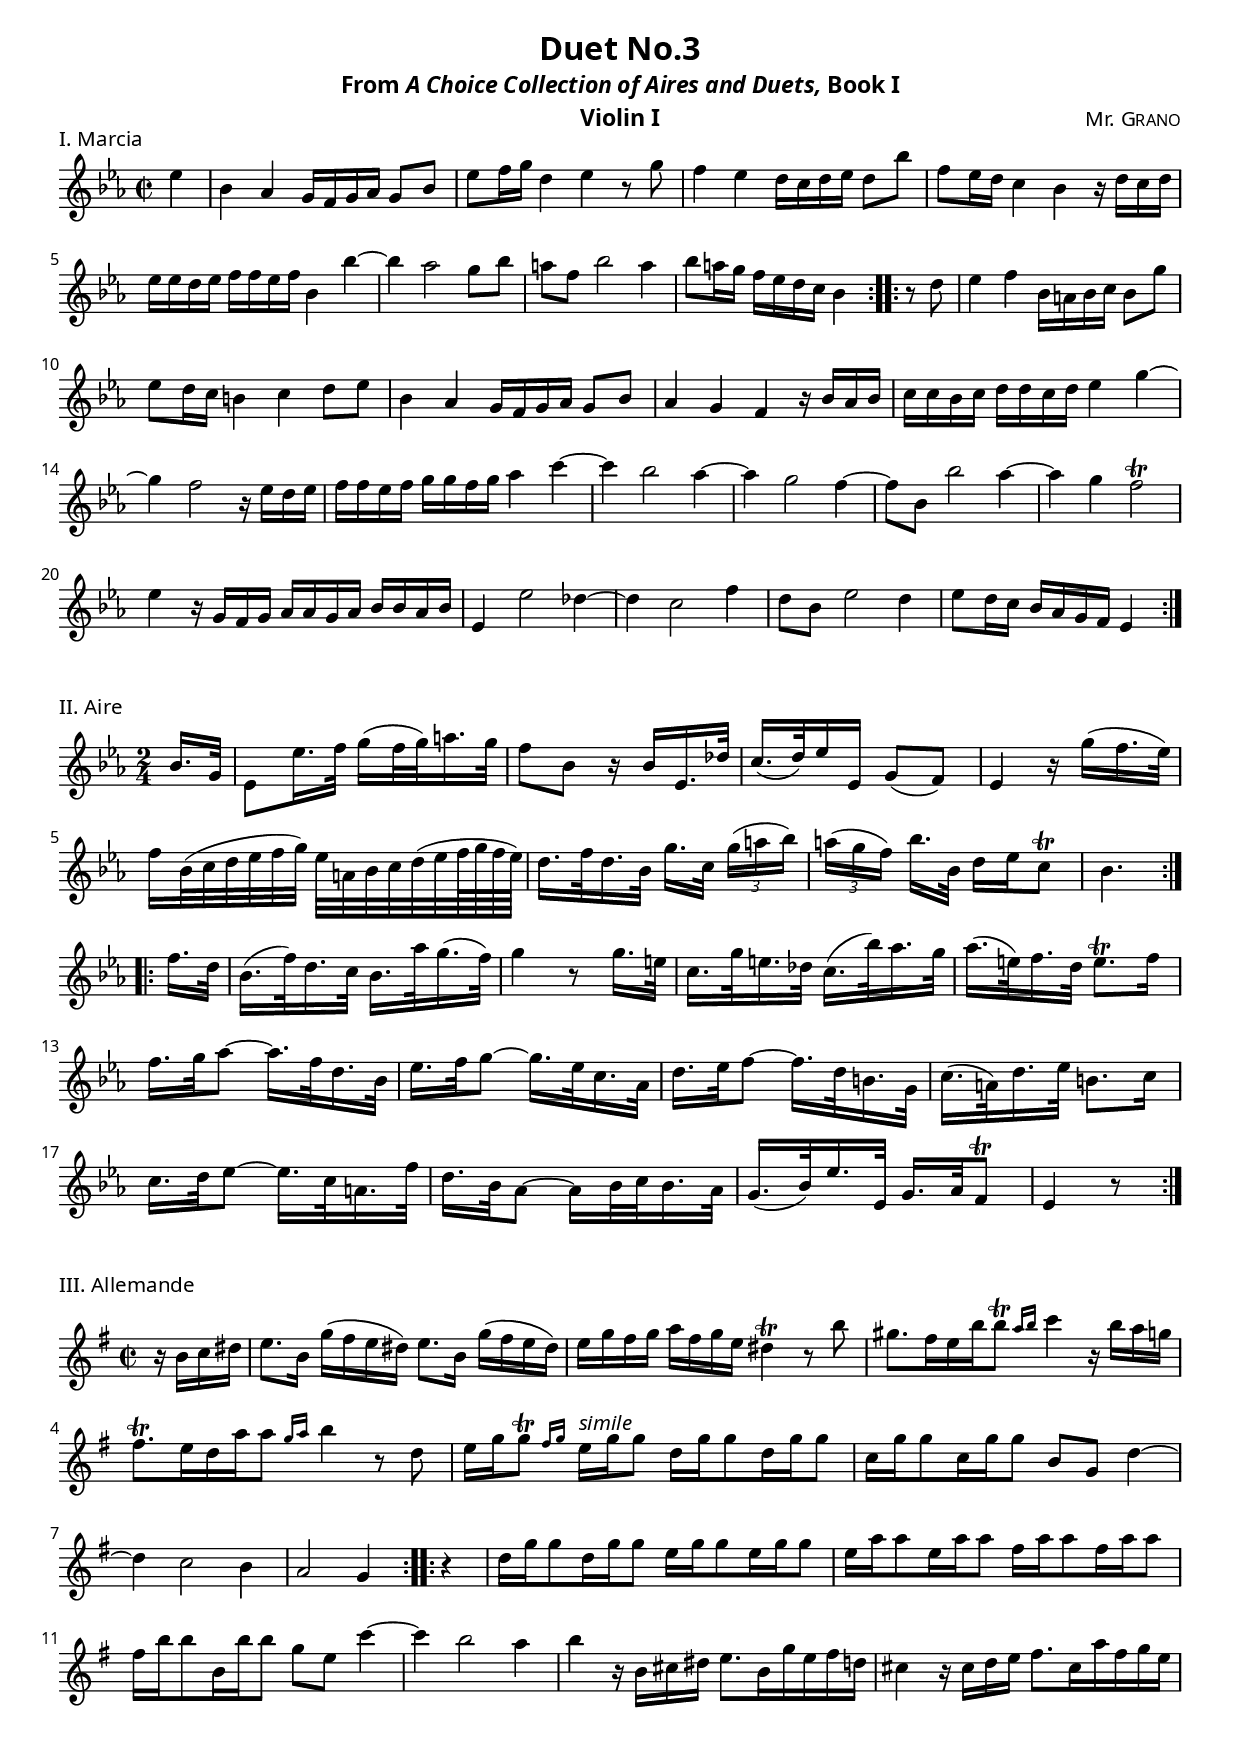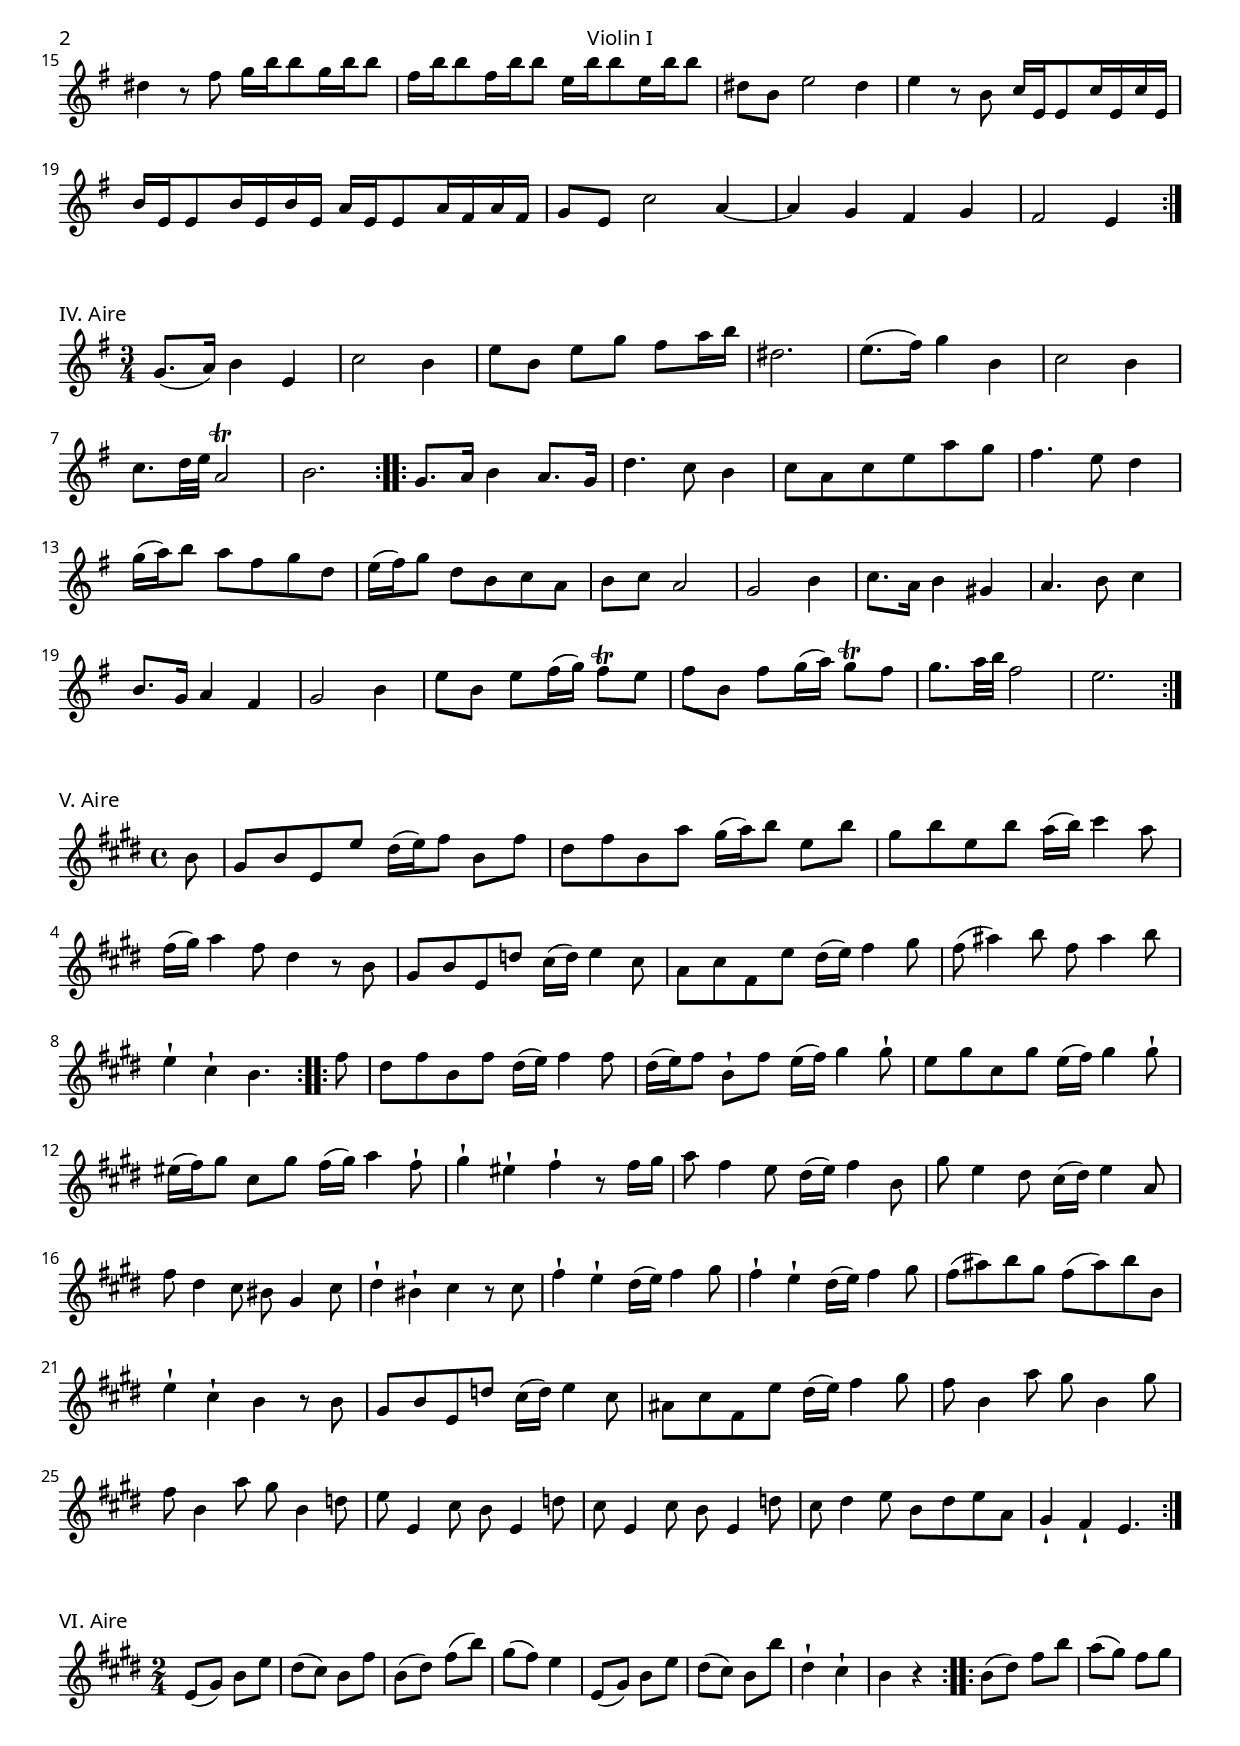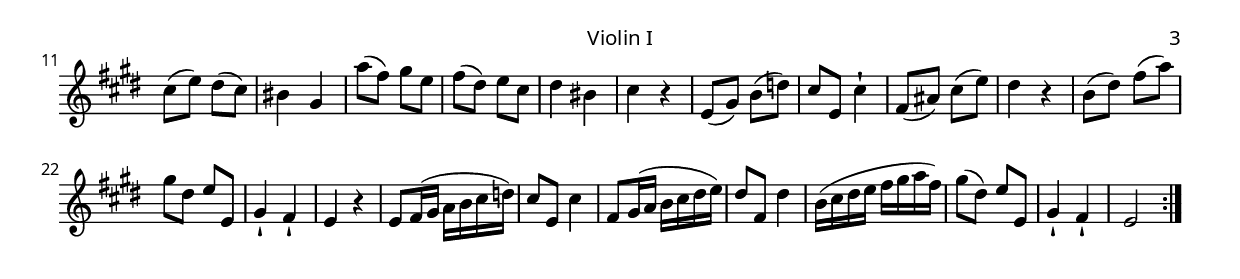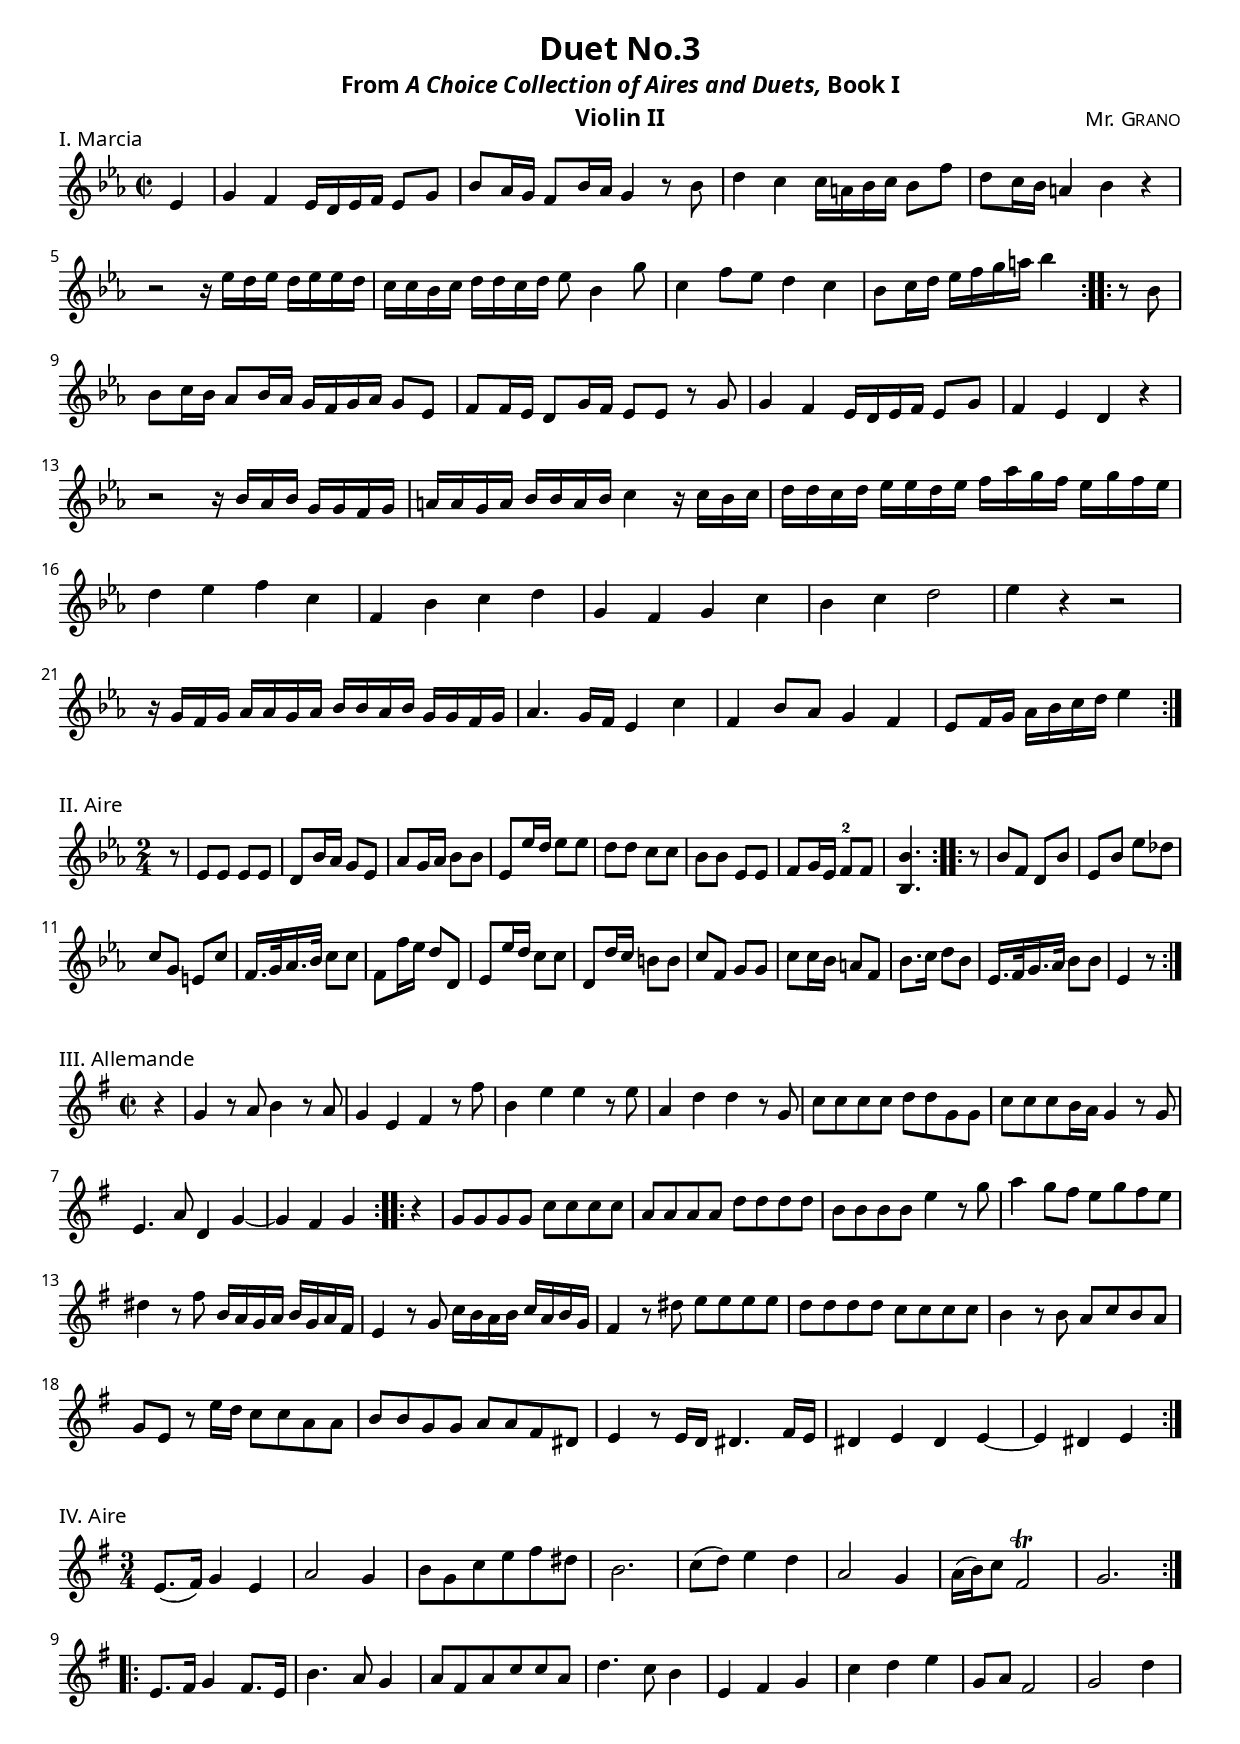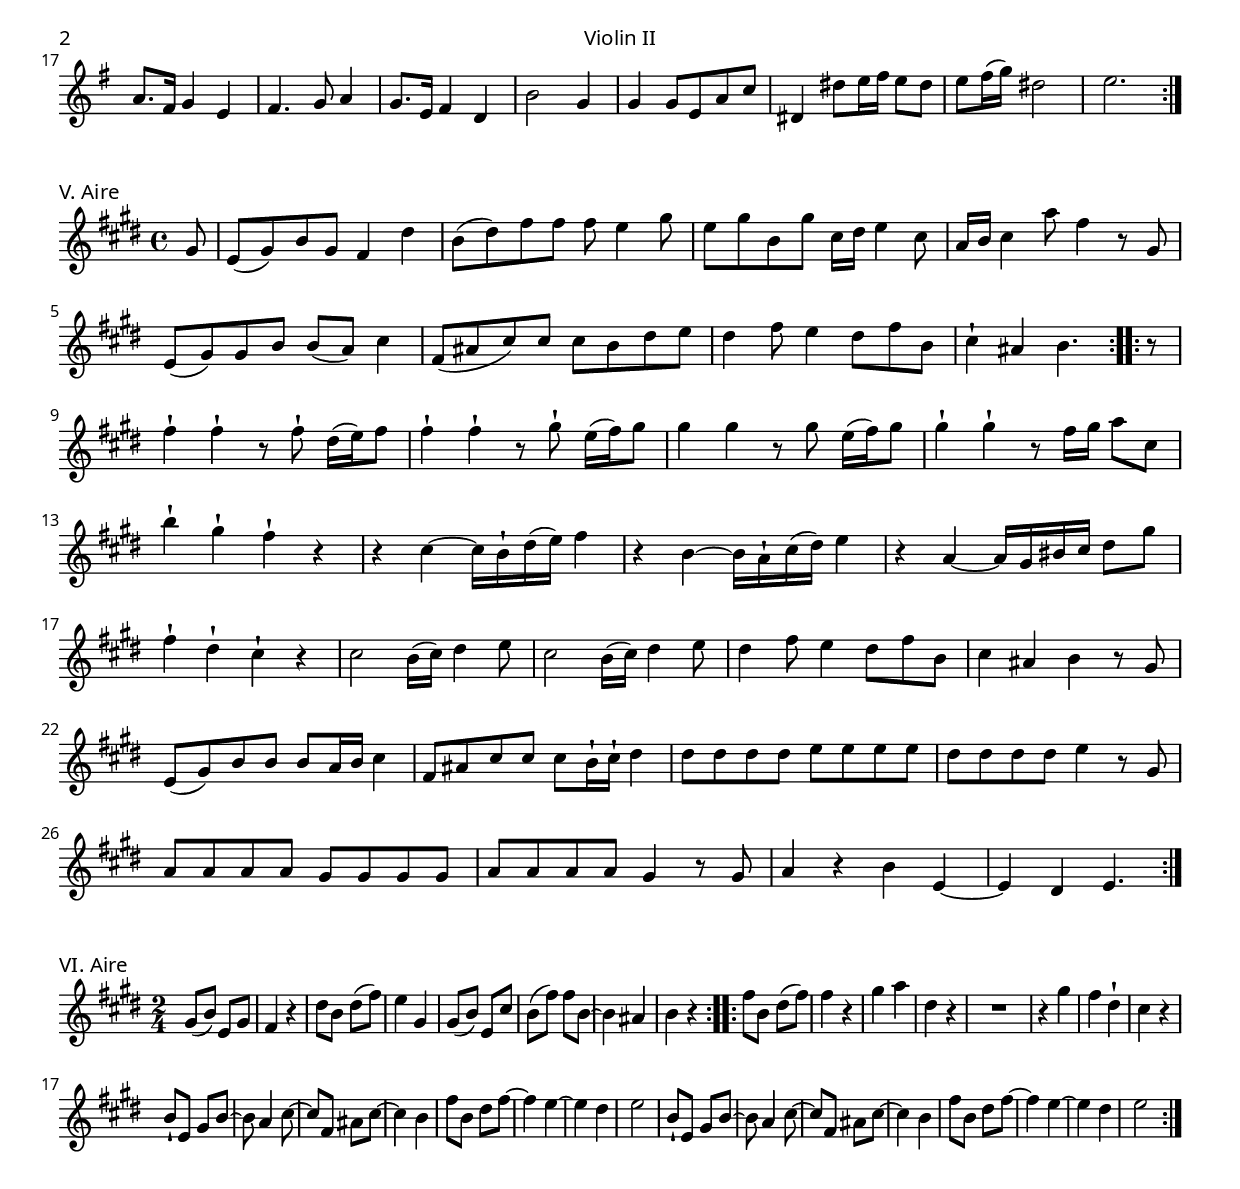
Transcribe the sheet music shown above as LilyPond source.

\version "2.14.2"

\include "../../globalstuff.ly"

\header {
	title = "Duet No.3"
	subtitle = \markup { From \italic { A Choice Collection of Aires and Duets, } Book I }
	composer = \markup { Mr. \smallCaps{Grano} }
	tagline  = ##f
}

% I. Marcia
ga = {
	\clef treble
	\time 2/2
	\key ees \major
}

nAa = \relative c'' {
	\repeat volta 2 {
		\partial 4 ees4
		bes4 aes g16[ f g aes] g8 bes
		ees8 f16 g d4 ees r8 g
		f4 ees d16[ c d ees] d8 bes'
		f8 ees16 d c4 bes r16 d c d
		ees16[ ees d ees] f[ f ees f] bes,4 bes' ~
		bes4 aes2 g8 bes
		a8 f bes2 a4
		bes8[ a16 g] f[ ees d c] bes4
	}
	\repeat volta 2 {
		r8 d8
		ees4 f bes,16[ a bes c] bes8 g'
		ees8 d16 c b4 c d8 ees
		bes4 aes g16[ f g aes] g8 bes
		aes4 g f r16 bes16 aes bes
		c16[ c bes c] d[ d c d] ees4 g ~
		g4 f2 r16 ees d ees
		f16[ f ees f] g[ g f g] aes4 c ~
		c4 bes2 aes4 ~
		aes4 g2 f4 ~
		f8 bes, bes'2 aes4 ~
		aes4 g f2\trill
		ees4 r16 g,[ f g] aes[ aes g aes] bes[ bes aes bes]
		ees,4 ees'2 des4 ~
		des4 c2 f4
		d8 bes ees2 d4
		ees8[ d16 c] bes[ aes g f] ees4
	}
}

nBa = \relative c' {
	\repeat volta 2 {
		\partial 4 ees4
		g f ees16[ d ees f] ees8 g
		bes8[ aes16 g] f8[ bes16 aes] g4 r8 bes
		d4 c c16[ a bes c] bes8 f'
		d8 c16 bes a4 bes r
		r2 r16 ees16[ d ees] d[ ees ees d]
		c16[ c bes c] d[ d c d] ees8 bes4 g'8
		c,4 f8 ees d4 c
		bes8[ c16 d] ees[ f g a] bes4
	}
	\repeat volta 2 {
		r8 bes,
		bes8[ c16 bes] aes8[ bes16 aes] g[ f g aes] g8[ ees]
		f8[ f16 ees] d8[ g16 f] ees8 ees r g
		g4 f ees16[ d ees f] ees8 g
		f4 ees d r
		r2 r16 bes'[ aes bes] g[ g f g]
		a16[ a g a] bes[ bes a bes] c4 r16 c bes c
		d16[ d c d] ees[ ees d ees] f[ aes g f] ees[ g f ees]
		d4 ees f c
		f,4 bes c d
		g,4 f g c
		bes4 c d2
		ees4 r r2
		r16 g,[ f g] aes[ aes g aes] bes[ bes aes bes] g[ g f g]
		aes4. g16 f ees4 c'
		f,4 bes8 aes g4 f
		ees8[ f16 g] aes[ bes c d] ees4
	}
}

% II. Aire
gb = {
	\clef treble
	\time 2/4
	\key ees \major
}

nAb = \relative c'' {
	\repeat volta 2 {
		\partial 8 bes16. g32
		ees8 ees'16. f32 g16( f32 g) a16. g32
		f8 bes, r16 bes ees,16. des'32
		c16.( d32) ees16 ees, g8( f) ees4 r16 g'( f16. ees32)
		f16 bes,32( c d ees f g) ees a, bes c d( ees f64 g f ees)
		d16. f32 d16. bes32 g'16. c,32 \times 2/3 { g'16[( a bes)] }
		\times 2/3 { a16[( g f)] } bes16. bes,32 d16 ees c8\trill
		bes4.
	}
	\repeat volta 2 {
		f'16. d32
		bes16.( f'32) d16. c32 bes16. aes'32 g16.( f32)
		g4 r8 g16. e32
		c16. g'32 e16. des32 c16.( bes'32) aes16. g32
		aes16.( e32) f16. d32 e8.\trill f16
		f16. g32 aes8 ~ aes16. f32 d16. bes32
		ees16. f32 g8 ~ g16. ees32 c16. aes32
		d16. ees32 f8 ~ f16. d32 b16. g32
		c16.( a32) d16. ees32 b8. c16
		c16. d32 ees8 ~ ees16. c32 a16. f'32
		d16. bes32 aes8 ~ aes16 bes32 c bes16. aes32
		g16.( bes32) ees16. ees,32 g16. aes32 f8\trill
		ees4 r8
	}
}

nBb = \relative c' {
	\repeat volta 2 {
		\partial 8 r8
		ees8 ees ees ees
		d8 bes'16 aes g8 ees
		aes8 g16 aes bes8 bes
		ees,8 ees'16 d ees8 ees
		d8 d c c
		bes8 bes ees, ees
		f8 g16 ees f8-2 f
		<bes, bes'>4.
	}
	\repeat volta 2 {
		r8
		bes'8 f d bes'
		ees,8 bes' ees des
		c8 g e c'
		f,16. g32 aes16. bes32 c8 c
		f,8 f'16 ees d8 d,
		ees8 ees'16 d c8 c
		d,8 d'16 c b8 b
		c8 f, g g
		c8 c16 bes a8 f
		bes8. c16 d8 bes
		ees,16. f32 g16. aes32 bes8 bes
		ees,4 r8
	}
}

% . Allemande
gc = {
	\clef treble
	\time 2/2
	\key e \minor
}

nAc = \relative c'' {
	\repeat volta 2 {
		\partial 4 r16 b c dis
		e8.[ b16] g'( fis e dis) e8.[ b16] g'( fis e dis)
		e16[ g fis g] a[ fis g e] dis4\trill r8 b'
		gis8. fis16 e b' \afterGrace b8\trill { a16[ b] } c4 r16 b a g
		fis8.\trill e16 d a' \afterGrace a8 { g16[ a] } b4 r8 d,
		e16 g \afterGrace g8\trill { fis16[ g] } e16^\markup\italic{simile} g g8 d16 g g8 d16 g g8
		c,16 g' g8 c,16 g' g8 b, g d'4 ~
		d4 c2 b4
		a2 g4
	}
	\repeat volta 2 {
		r4
		d'16 g g8 d16 g g8 e16 g g8 e16 g g8
		e16 a a8 e16 a a8 fis16 a a8 fis16 a a8
		fis16 b b8 b,16 b' b8 g e c'4 ~
		c4 b2 a4
		b4 r16 b, cis dis e8. b16 g' e fis d
		cis4 r16 cis d e fis8. cis16 a' fis g e
		dis4 r8 fis g16 b b8 g16 b b8
		fis16 b b8 fis16 b b8 e,16 b' b8 e,16 b' b8
		dis,8 b e2 dis4
		e4 r8 b c16 e, e8 c'16 e, c' e,
		b'16 e, e8 b'16 e, b' e, a e e8 a16 fis a fis
		g8 e c'2 a4 ~
		a4 g fis g
		fis2 e4
	}
}

nBc = \relative c'' {
	\repeat volta 2 {
		\partial 4 r4
		g4 r8 a b4 r8 a
		g4 e fis r8 fis'
		b,4 e e r8 e
		a,4 d d r8 g,
		c8 c c c d d g, g
		c8 c c b16 a g4 r8 g
		e4. a8 d,4 g ~
		g4 fis g4
	}
	\repeat volta 2 {
		r4
		g8 g g g c c c c
		a8 a a a d d d d
		b8 b b b e4 r8 g
		a4 g8 fis e g fis e
		dis4 r8 fis b,16[ a g a] b[ g a fis]
		e4 r8 g c16[ b a b] c[ a b g]
		fis4 r8 dis' e e e e
		d8 d d d c c c c
		b4 r8 b a c b a
		g8 e r e'16 d c8 c a a
		b8 b g g a a fis dis
		e4 r8 e16 d dis4. fis16 e
		dis4 e dis e ~
		e4 dis e
	}
}

% IV. Aire
gd = {
	\clef treble
	\time 3/4
	\key e \minor
}

nAd = \relative c'' {
	\repeat volta 2 {
		g8.( a16) b4 e,
		c'2 b4
		e8 b e g fis a16 b
		dis,2.
		e8.( fis16) g4 b,
		c2 b4
		c8. d32 e a,2\trill
		b2.
	}
	\repeat volta 2 {
		g8. a16 b4 a8. g16
		d'4. c8 b4
		c8 a c e a g
		fis4. e8 d4
		g16( a) b8 a fis g d
		e16( fis) g8 d b c a
		b8 c a2
		g2 b4
		c8. a16 b4 gis
		a4. b8 c4
		b8. g16 a4 fis
		g2 b4
		e8 b e fis16( g) fis8\trill e
		fis8 b, fis' g16( a) g8\trill fis
		g8. a32 b fis2
		e2.
	}
}

nBd = \relative c' {
	\repeat volta 2 {
		e8.( fis16) g4 e
		a2 g4
		b8 g c e fis dis
		b2.
		c8( d) e4 d
		a2 g4
		a16( b) c8 fis,2\trill
		g2.
	}
	\repeat volta 2 {
		e8. fis16 g4 fis8. e16
		b'4. a8 g4
		a8 fis a c c a
		d4. c8 b4
		e,4 fis g
		c4 d e
		g,8 a fis2
		g2 d'4
		a8. fis16 g4 e
		fis4. g8 a4
		g8. e16 fis4 d
		b'2 g4
		g4 g8 e a c
		dis,4 dis'8 e16 fis e8 dis
		e8 fis16( g) dis2
		e2.
	}
}

% V. Aire
ge = {
	\clef treble
	\time 4/4
	\key e \major
}

nAe = \relative c'' {
	\repeat volta 2 {
		\partial 8 b8 
		gis8 b e, e' dis16( e) fis8 b, fis'
		dis8 fis b, a' gis16( a) b8 e, b'
		gis8 b e, b' a16( b) cis4 a8
		fis16( gis) a4 fis8 dis4 r8 b
		gis8 b e, d' cis16( d) e4 cis8
		a8 cis fis, e' dis16( e) fis4 gis8
		fis8( ais4) b8 fis ais4 b8
		e,4-| cis-| b4.
	}
	\repeat volta 2 {
		fis'8
		dis8 fis b, fis' dis16( e) fis4 fis8
		dis16( e) fis8 b,8-| fis' e16( fis) gis4 gis8-|
		e8 gis cis, gis' e16( fis) gis4 gis8-|
		eis16( fis) gis8 cis, gis' fis16( gis) a4 fis8-|
		gis4-| eis-| fis-| r8 fis16 gis
		a8 fis4 e8 dis16( e) fis4 b,8
		gis'8 e4 dis8 cis16( dis) e4 a,8
		fis'8 dis4 cis8 bis gis4 cis8
		dis4-| bis-| cis4 r8 cis
		fis4-| e-| dis16( e) fis4 gis8
		fis4-| e-| dis16( e) fis4 gis8
		fis8( ais) b gis fis( ais) b b,
		e4-| cis-| b r8 b
		gis8 b e, d' cis16( d) e4 cis8
		ais8 cis fis, e' dis16( e) fis4 gis8
		fis8 b,4 a'8 gis b,4 gis'8
		fis8 b,4 a'8 gis b,4 d8
		e8 e,4 cis'8 b e,4 d'8
		cis8 e,4 cis'8 b e,4 d'8
		cis8 dis4 e8 b dis e a,
		gis4-| fis-| e4.
	}
}

nBe = \relative c'' {
	\repeat volta 2 {
		\partial 8 gis8
		e8( gis) b gis fis4 dis'
		b8( dis) fis fis fis e4 gis8
		e8 gis b, gis' cis,16 dis e4 cis8
		a16 b cis4 a'8 fis4 r8 gis,
		e8( gis) gis b b( a) cis4
		fis,8( ais cis) cis cis b dis e
		dis4 fis8 e4 dis8 fis8 b,
		cis4-| ais b4.
	}
	\repeat volta 2 {
		r8
		fis'4-| fis-| r8 fis-| dis16( e) fis8
		fis4-| fis-| r8 gis-| e16( fis) gis8
		gis4 gis r8 gis e16( fis) gis8
		gis4-| gis-| r8 fis16 gis a8 cis,
		b'4-| gis-| fis-| r
		r4 cis ~ cis16 b-| dis( e) fis4
		r4 b, ~ b16 a-| cis( dis) e4
		r4 a, ~ a16 gis bis cis dis8 gis
		fis4-| dis-| cis-| r
		cis2 b16( cis) dis4 e8
		cis2 b16( cis) dis4 e8
		dis4 fis8 e4 dis8 fis b,
		cis4 ais b r8 gis
		e8( gis) b b b a16 b cis4
		fis,8 ais cis cis cis b16-| cis-| dis4
		dis8 dis dis dis e e e e
		dis8 dis dis dis e4 r8 gis,
		a8 a a a gis gis gis gis
		a8 a a a gis4 r8 gis
		a4 r b e, ~
		e4 dis e4.
	}
}

% VI. Aire
gf = {
	\clef treble
	\time 2/4
	\key e \major
}

nAf = \relative c' {
	\repeat volta 2 {
		e8( gis) b e
		dis8( cis) b fis'
		b,8( dis) fis( b)
		gis8( fis) e4
		e,8( gis) b e
		dis8( cis) b b'
		dis,4-| cis-|
		b4 r
	}
	\repeat volta 2 {
		b8( dis) fis b
		a8( gis) fis gis
		cis,8( e) dis( cis)
		bis4 gis
		a'8( fis) gis e
		fis8( dis) e cis
		dis4 bis
		cis4 r
		e,8( gis) b( d)
		cis8 e, cis'4-|
		fis,8( ais) cis( e)
		dis4 r
		b8( dis) fis( a)
		gis dis e e,
		gis4-| fis-|
		e4 r
		e8 fis16( gis a b cis d)
		cis8 e, cis'4
		fis,8 gis16( a b cis dis e)
		dis8 fis, dis'4
		b16( cis dis e fis gis a fis)
		gis8( dis) e e,
		gis4-| fis-|
		e2
	}
}

nBf = \relative c'' {
	\repeat volta 2 {
		gis8( b) e, gis
		fis4 r
		dis'8 b dis( fis)
		e4 gis,
		gis8( b) e, cis'
		b8( fis') fis b, ~
		b4 ais
		b4 r
	}
	\repeat volta 2 {
		fis'8 b, dis( fis)
		fis4 r
		gis4 a
		dis,4 r
		R2
		r4 gis
		fis4 dis-|
		cis r
		b8-| e, gis b ~
		b8 a4 cis8 ~
		cis8 fis, ais cis ~
		cis4 b
		fis'8 b, dis fis ~
		fis4 e ~
		e4 dis
		e2
		b8-| e, gis b ~
		b8 a4 cis8 ~
		cis8 fis, ais cis ~
		cis4 b
		fis'8 b, dis fis ~
		fis4 e ~
		e4 dis
		e2
	}
}


\book {
	\bookOutputName "Violin I"
	\bookpart {
		\header { instrument = "Violin I" }
		
		\score {
			\new Staff { \ga \nAa }
			\header { piece = "I. Marcia" }
		}

		\score {
			\new Staff { \gb \nAb }
			\header { piece = "II. Aire" }
		}

		\score {
			\new Staff { \gc \nAc }
			\header { piece = "III. Allemande" }
		}

		\score {
			\new Staff { \gd \nAd }
			\header { piece = "IV. Aire" }
		}
		
		\score {
			\new Staff { \ge \nAe }
			\header { piece = "V. Aire" }
		}
		
		\score {
			\new Staff { \gf \nAf }
			\header { piece = "VI. Aire" }
		}
	}
}

\book {
	\bookOutputName "Violin II"
	\bookpart {
		\header { instrument = "Violin II" }
		
		\score {
			\new Staff { \ga \nBa }
			\header { piece = "I. Marcia" }
		}

		\score {
			\new Staff { \gb \nBb }
			\header { piece = "II. Aire" }
		}

		\score {
			\new Staff { \gc \nBc }
			\header { piece = "III. Allemande" }
		}

		\score {
			\new Staff { \gd \nBd }
			\header { piece = "IV. Aire" }
		}
		
		\score {
			\new Staff { \ge \nBe }
			\header { piece = "V. Aire" }
		}
		
		\score {
			\new Staff { \gf \nBf }
			\header { piece = "VI. Aire" }
		}
	}
}